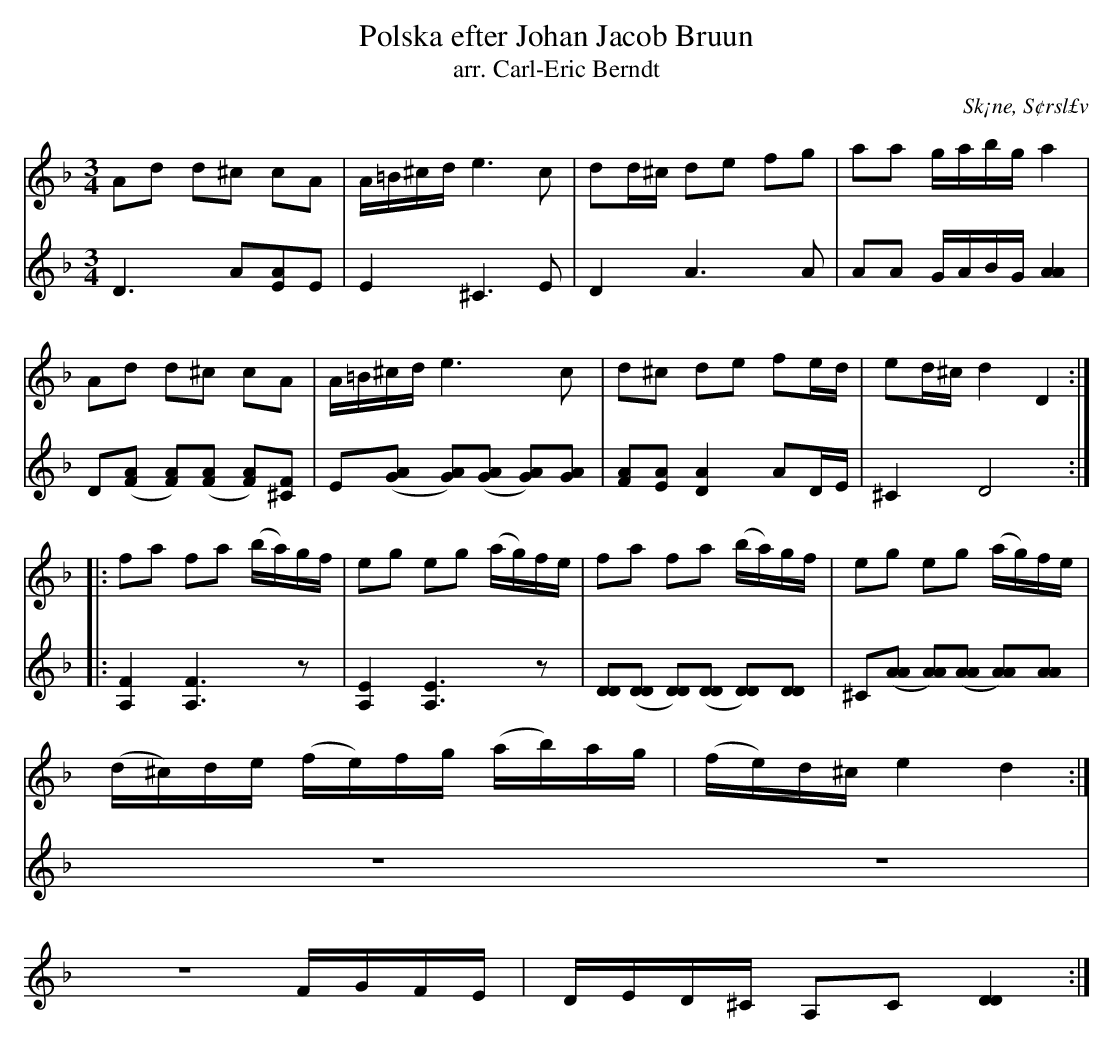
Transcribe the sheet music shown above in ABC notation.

X:1
T:Polska efter Johan Jacob Bruun
T:arr. Carl-Eric Berndt
O:Sk¡ne, S¢rsl£v
M:3/4
L:1/8
K:Dm
V:1
Ad d^c cA | A/=B/^c/d/ e2>c2 | dd/^c/ de fg | aa g/a/b/g/ a2 |
Ad d^c cA | A/=B/^c/d/ e2>c2 | d^c de fe/d/ | ed/^c/ d2 D2 ::
fa fa (b/a/)g/f/ | eg eg (a/g/)f/e/ | fa fa (b/a/)g/f/ | eg eg (a/g/)f/e/ |
(d/^c/)d/e/ (f/e/)f/g/ (a/b/)a/g/ | (f/e/)d/^c/ e2 d2 :|
V:3
D3 A[AE]E | E2 ^C3 E | D2 A2>A2 | AA G/A/B/G/ [A2A2] |
D([AF] [AF])([AF] [AF])[F^C] | E([AG] [AG])([AG] [AG])[AG] | [AF][AE] [A2D2] AD/E/ | ^C2 D4 ::
[F2A,2] [F3A,3] z | [E2A,2] [E3A,3] z | [DD]([DD] [DD])([DD] [DD])[DD] | ^C([AA] [AA])([AA] [AA])[AA] |
[]Z Z2 F/G/F/E/ | D/E/D/^C/ A,C [D2D2] :|
